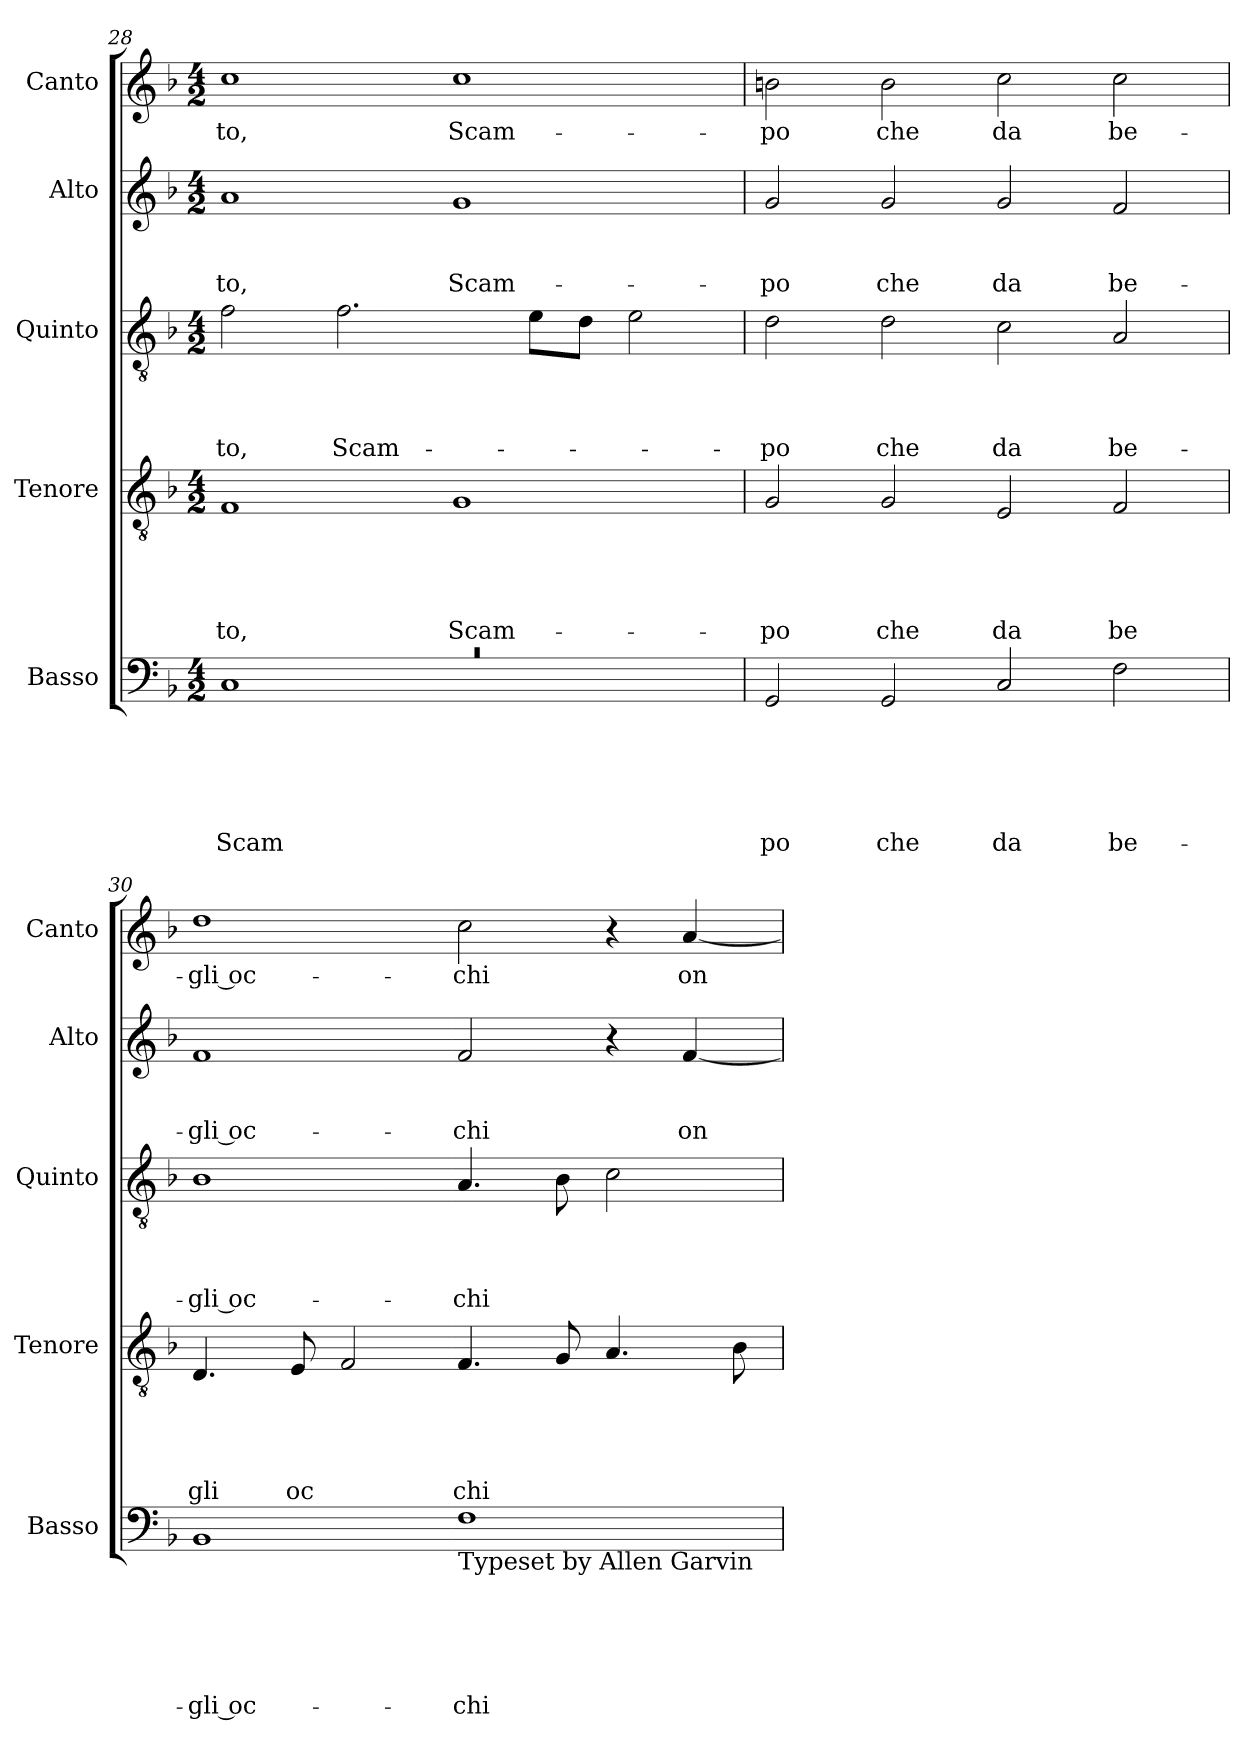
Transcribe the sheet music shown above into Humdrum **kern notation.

**kern	**text	**text	**text	**text	**text	**text	**kern	**text	**text	**text	**text	**text	**kern	**text	**text	**text	**text	**kern	**text	**text	**text	**kern	**text
*part5	*part5	*part5	*part5	*part5	*part5	*part5	*part4	*part4	*part4	*part4	*part4	*part4	*part3	*part3	*part3	*part3	*part3	*part2	*part2	*part2	*part2	*part1	*part1
*staff5	*staff5	*staff5	*staff5	*staff5	*staff5	*staff5	*staff4	*staff4	*staff4	*staff4	*staff4	*staff4	*staff3	*staff3	*staff3	*staff3	*staff3	*staff2	*staff2	*staff2	*staff2	*staff1	*staff1
*I"Basso	*	*	*	*	*	*	*I"Tenore	*	*	*	*	*	*I"Quinto	*	*	*	*	*I"Alto	*	*	*	*I"Canto	*
*I'Basso	*	*	*	*	*	*	*I'Tenore	*	*	*	*	*	*I'Quinto	*	*	*	*	*I'Alto	*	*	*	*I'Canto	*
*clefF4	*	*	*	*	*	*	*clefGv2	*	*	*	*	*	*clefGv2	*	*	*	*	*clefG2	*	*	*	*clefG2	*
*ITrd-3c-5	*	*	*	*	*	*	*	*	*	*	*	*	*ITrd-3c-5	*	*	*	*	*ITrd-3c-5	*	*	*	*	*
*k[b-e-]	*	*	*	*	*	*	*k[b-]	*	*	*	*	*	*k[b-e-]	*	*	*	*	*k[b-e-]	*	*	*	*k[b-]	*
*B-:	*	*	*	*	*	*	*F:	*	*	*	*	*	*B-:	*	*	*	*	*B-:	*	*	*	*F:	*
*M4/2	*	*	*	*	*	*	*M4/2	*	*	*	*	*	*M4/2	*	*	*	*	*M4/2	*	*	*	*M4/2	*
=28	=28	=28	=28	=28	=28	=28	=28	=28	=28	=28	=28	=28	=28	=28	=28	=28	=28	=28	=28	=28	=28	=28	=28
!LO:N:vis=1	!	!	!	!	!	!LO:LY:b	!	!	!	!	!	!LO:LY:b	!	!	!	!	!LO:LY:b	!	!	!	!LO:LY:b	!	!LO:LY:b
*^	*	*	*	*	*	*	*	*	*	*	*	*	*	*	*	*	*	*	*	*	*	*	*
0rc	1F	.	.	.	.	.	Scam-	1F	.	.	.	.	-to,	2b-\	.	.	.	-to,	1dd	.	.	-to,	1cc	-to,
!	!	!	!	!	!	!	!	!	!	!	!	!	!	!	!	!	!	!LO:LY:b	!	!	!	!	!	!
.	.	.	.	.	.	.	.	.	.	.	.	.	.	2.b-\	.	.	.	Scam-	.	.	.	.	.	.
!	!	!	!	!	!	!	!	!	!	!	!	!	!LO:LY:b	!	!	!	!	!	!	!	!	!LO:LY:b	!	!LO:LY:b
.	1ryy	.	.	.	.	.	.	1G	.	.	.	.	Scam-	.	.	.	.	.	1cc	.	.	Scam-	1cc	Scam-
.	.	.	.	.	.	.	.	.	.	.	.	.	.	8a\L	.	.	.	.	.	.	.	.	.	.
.	.	.	.	.	.	.	.	.	.	.	.	.	.	8g\J	.	.	.	.	.	.	.	.	.	.
.	.	.	.	.	.	.	.	.	.	.	.	.	.	2a\	.	.	.	.	.	.	.	.	.	.
*v	*v	*	*	*	*	*	*	*	*	*	*	*	*	*	*	*	*	*	*	*	*	*	*	*
!!LO:LB:g=z
=29	=29	=29	=29	=29	=29	=29	=29	=29	=29	=29	=29	=29	=29	=29	=29	=29	=29	=29	=29	=29	=29	=29	=29
!	!	!	!	!	!	!LO:LY:b	!	!	!	!	!	!LO:LY:b	!	!	!	!	!LO:LY:b	!	!	!	!LO:LY:b	!	!LO:LY:b
2C/	.	.	.	.	.	-po	2G/	.	.	.	.	-po	2g\	.	.	.	-po	2cc/	.	.	-po	2bn\	-po
!	!	!	!	!	!	!LO:LY:b	!	!	!	!	!	!LO:LY:b	!	!	!	!	!LO:LY:b	!	!	!	!LO:LY:b	!	!LO:LY:b
2C/	.	.	.	.	.	che	2G/	.	.	.	.	che	2g\	.	.	.	che	2cc/	.	.	che	2b\	che
!	!	!	!	!	!	!LO:LY:b	!	!	!	!	!	!LO:LY:b	!	!	!	!	!LO:LY:b	!	!	!	!LO:LY:b	!	!LO:LY:b
2F/	.	.	.	.	.	da	2E/	.	.	.	.	da	2f\	.	.	.	da	2cc/	.	.	da	2cc\	da
!	!	!	!	!	!	!LO:LY:b	!	!	!	!	!	!LO:LY:b	!	!	!	!	!LO:LY:b	!	!	!	!LO:LY:b	!	!LO:LY:b
2B-\	.	.	.	.	.	be-	2F/	.	.	.	.	be	2d/	.	.	.	be-	2b-/	.	.	be-	2cc\	be-
=30	=30	=30	=30	=30	=30	=30	=30	=30	=30	=30	=30	=30	=30	=30	=30	=30	=30	=30	=30	=30	=30	=30	=30
!	!	!	!	!	!	!LO:LY:b:rj	!	!	!	!	!	!LO:LY:b	!	!	!	!	!LO:LY:b:rj	!	!	!	!LO:LY:b:rj	!	!LO:LY:b:rj
1E-	.	.	.	.	.	-gli oc-	4.D/	.	.	.	.	gli	1e-	.	.	.	-gli oc-	1b-	.	.	-gli oc-	1dd	-gli oc-
!	!	!	!	!	!	!	!	!	!	!	!	!LO:LY:b	!	!	!	!	!	!	!	!	!	!	!
.	.	.	.	.	.	.	8E/	.	.	.	.	oc	.	.	.	.	.	.	.	.	.	.	.
.	.	.	.	.	.	.	2F/	.	.	.	.	.	.	.	.	.	.	.	.	.	.	.	.
!LO:TX:b:t=Typeset by Allen Garvin	!	!	!	!	!	!	!	!	!	!	!	!	!	!	!	!	!	!	!	!	!	!	!
!	!	!	!	!	!	!LO:LY:b	!	!	!	!	!	!LO:LY:b	!	!	!	!	!LO:LY:b	!	!	!	!LO:LY:b	!	!LO:LY:b
1B-	.	.	.	.	.	-chi	4.F/	.	.	.	.	chi	4.d/	.	.	.	-chi	2b-/	.	.	-chi	2cc\	-chi
.	.	.	.	.	.	.	8G/	.	.	.	.	.	8e-\	.	.	.	.	.	.	.	.	.	.
.	.	.	.	.	.	.	4.A/	.	.	.	.	.	2f\	.	.	.	.	4r	.	.	.	4r	.
!	!	!	!	!	!	!	!	!	!	!	!	!	!	!	!	!	!	!	!	!	!LO:LY:b	!	!LO:LY:b
.	.	.	.	.	.	.	.	.	.	.	.	.	.	.	.	.	.	[<4b-/	.	.	on-	[<4a/	on-
.	.	.	.	.	.	.	8B-\	.	.	.	.	.	.	.	.	.	.	.	.	.	.	.	.
=	=	=	=	=	=	=	=	=	=	=	=	=	=	=	=	=	=	=	=	=	=	=	=
*-	*-	*-	*-	*-	*-	*-	*-	*-	*-	*-	*-	*-	*-	*-	*-	*-	*-	*-	*-	*-	*-	*-	*-
